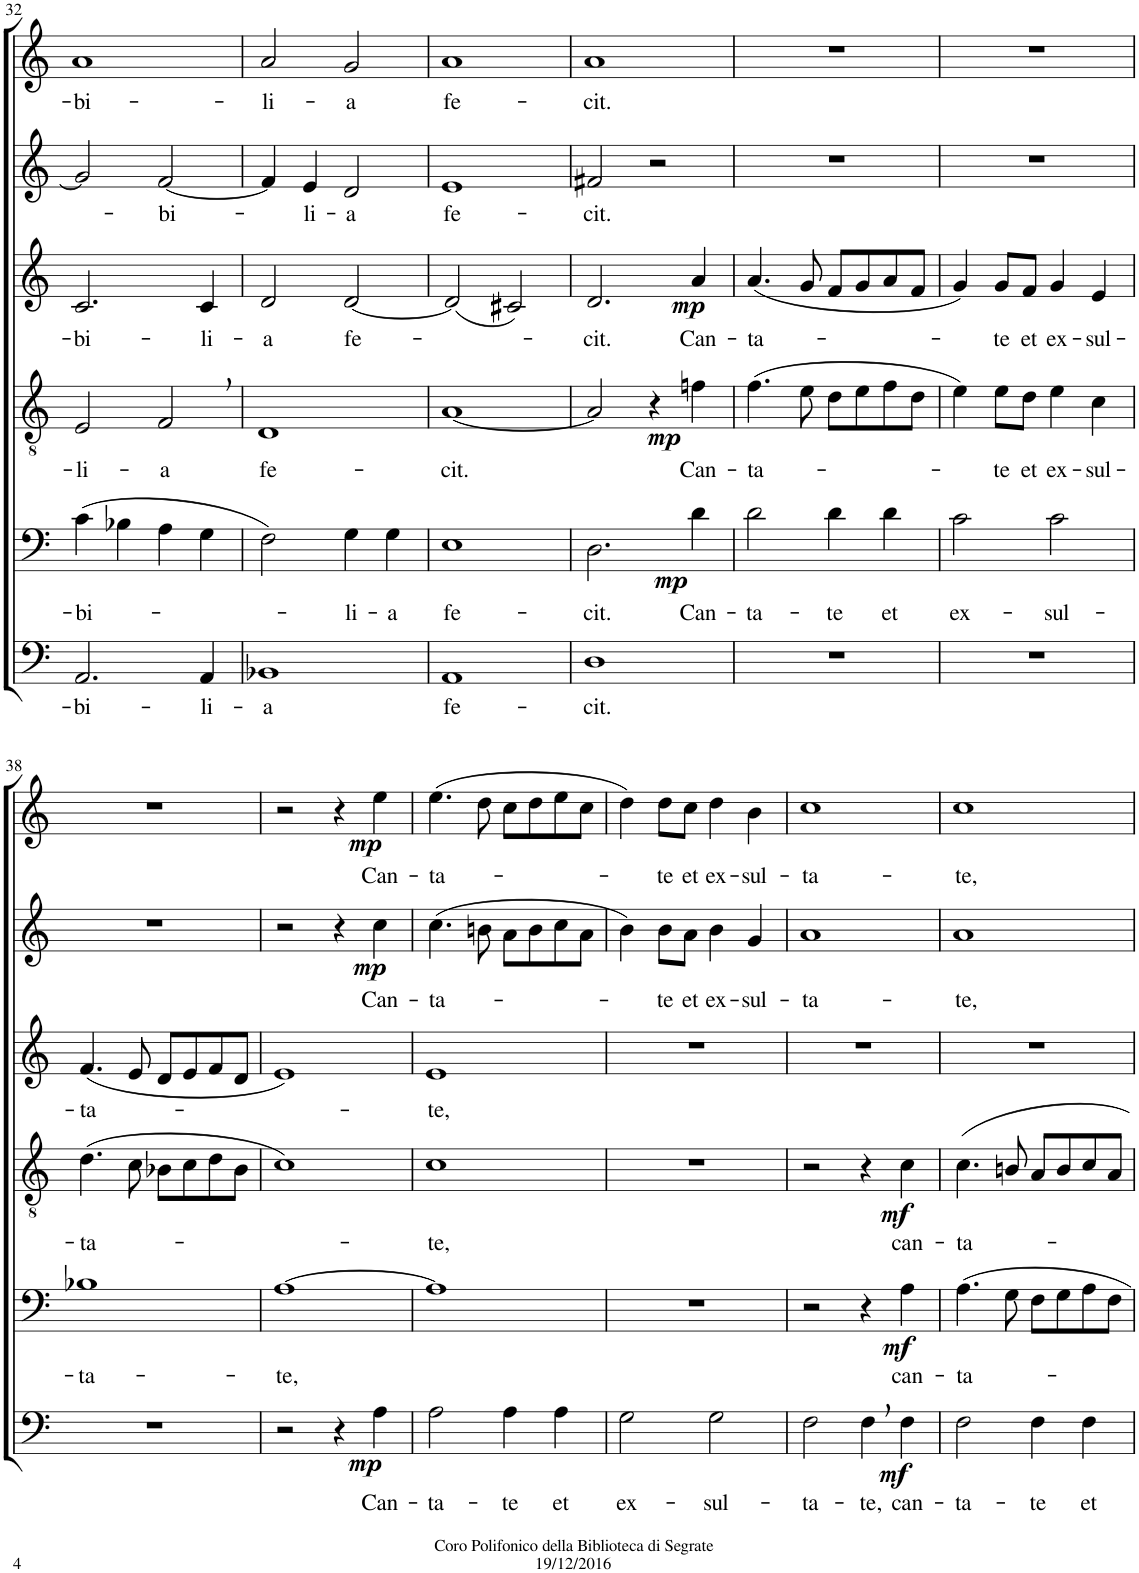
**kern	**text	**dynam	**kern	**text	**dynam	**kern	**text	**dynam	**kern	**text	**dynam	**kern	**text	**dynam	**kern	**text	**dynam
*part6	*part6	*part6	*part5	*part5	*part5	*part4	*part4	*part4	*part3	*part3	*part3	*part2	*part2	*part2	*part1	*part1	*part1
*staff6	*staff6	*staff6	*staff5	*staff5	*staff5	*staff4	*staff4	*staff4	*staff3	*staff3	*staff3	*staff2	*staff2	*staff2	*staff1	*staff1	*staff1
*I"Bassi	*	*	*I"Tenori II	*	*	*I"Tenori I	*	*	*I"Contralti	*	*	*I"Soprani II	*	*	*I"Soprani I	*	*
!!LO:PB:g=z
*clefF4	*	*	*clefF4	*	*	*clefGv2	*	*	*clefG2	*	*	*clefG2	*	*	*clefG2	*	*
*	*	*	*	*	*	*	*	*	*	*	*	*Trd1c2	*	*	*Trd1c2	*	*
*k[]	*	*	*k[]	*	*	*k[]	*	*	*k[]	*	*	*k[]	*	*	*k[]	*	*
*M2/2	*	*	*M2/2	*	*	*M2/2	*	*	*M2/2	*	*	*M2/2	*	*	*M2/2	*	*
=32	=32	=32	=32	=32	=32	=32	=32	=32	=32	=32	=32	=32	=32	=32	=32	=32	=32
!	!LO:LY:b	!	!	!LO:LY:b	!	!	!LO:LY:b	!	!	!LO:LY:b	!	!	!	!	!	!LO:LY:b	!
2.AA/	-bi-	.	(4c\	-bi-	.	2E/	-li-	.	2.c/	-bi-	.	2g/]	.	.	1a	-bi-	.
.	.	.	4B-X\	.	.	.	.	.	.	.	.	.	.	.	.	.	.
!	!	!	!	!	!	!	!LO:LY:b	!	!	!	!	!	!LO:LY:b	!	!	!	!
.	.	.	4A\	.	.	2F,/	-a	.	.	.	.	[2f/	-bi-	.	.	.	.
!	!LO:LY:b	!	!	!	!	!	!	!	!	!LO:LY:b	!	!	!	!	!	!	!
4AA/	-li-	.	4G\	.	.	.	.	.	4c/	-li-	.	.	.	.	.	.	.
=33	=33	=33	=33	=33	=33	=33	=33	=33	=33	=33	=33	=33	=33	=33	=33	=33	=33
!	!LO:LY:b	!	!	!	!	!	!LO:LY:b	!	!	!LO:LY:b	!	!	!	!	!	!LO:LY:b	!
1BB-X	-a	.	2F\)	.	.	1D	fe-	.	2d/	-a	.	4f/]	.	.	2a/	-li-	.
!	!	!	!	!	!	!	!	!	!	!	!	!	!LO:LY:b	!	!	!	!
.	.	.	.	.	.	.	.	.	.	.	.	4e/	-li-	.	.	.	.
!	!	!	!	!LO:LY:b	!	!	!	!	!	!LO:LY:b	!	!	!LO:LY:b	!	!	!LO:LY:b	!
.	.	.	4G\	-li-	.	.	.	.	[2d/	fe-	.	2d/	-a	.	2g/	-a	.
!	!	!	!	!LO:LY:b	!	!	!	!	!	!	!	!	!	!	!	!	!
.	.	.	4G\	-a	.	.	.	.	.	.	.	.	.	.	.	.	.
=34	=34	=34	=34	=34	=34	=34	=34	=34	=34	=34	=34	=34	=34	=34	=34	=34	=34
!	!LO:LY:b	!	!	!LO:LY:b	!	!	!LO:LY:b	!	!	!	!	!	!LO:LY:b	!	!	!LO:LY:b	!
1AA	fe-	.	1E	fe-	.	[1A	-cit.	.	(2d/]	.	.	1e	fe-	.	1a	fe-	.
.	.	.	.	.	.	.	.	.	2c#X/)	.	.	.	.	.	.	.	.
=35	=35	=35	=35	=35	=35	=35	=35	=35	=35	=35	=35	=35	=35	=35	=35	=35	=35
!	!LO:LY:b	!	!	!LO:LY:b	!	!	!	!	!	!LO:LY:b	!	!	!LO:LY:b	!	!	!LO:LY:b	!
1D	-cit.	.	2.D\	-cit.	.	2A/]	.	.	2.d/	-cit.	.	2f#X/	-cit.	.	1a	-cit.	.
!	!	!	!	!	!	!	!	!LO:DY:b	!	!	!	!	!	!	!	!	!
.	.	.	.	.	.	4r	.	mp	.	.	.	2r	.	.	.	.	.
!	!	!	!	!LO:LY:b	!LO:DY:b	!	!LO:LY:b	!	!	!LO:LY:b	!LO:DY:b	!	!	!	!	!	!
.	.	.	4d\	Can-	mp	4fn\	Can-	.	4a/	Can-	mp	.	.	.	.	.	.
=36	=36	=36	=36	=36	=36	=36	=36	=36	=36	=36	=36	=36	=36	=36	=36	=36	=36
!	!	!	!	!LO:LY:b	!	!	!LO:LY:b	!	!	!LO:LY:b	!	!	!	!	!	!	!
1r	.	.	2d\	-ta-	.	(4.f\	-ta-	.	(4.a/	-ta-	.	1r	.	.	1r	.	.
.	.	.	.	.	.	8e\	.	.	8g/	.	.	.	.	.	.	.	.
!	!	!	!	!LO:LY:b	!	!	!	!	!	!	!	!	!	!	!	!	!
.	.	.	4d\	-te	.	8d\L	.	.	8f/L	.	.	.	.	.	.	.	.
.	.	.	.	.	.	8e\	.	.	8g/	.	.	.	.	.	.	.	.
!	!	!	!	!LO:LY:b	!	!	!	!	!	!	!	!	!	!	!	!	!
.	.	.	4d\	et	.	8f\	.	.	8a/	.	.	.	.	.	.	.	.
.	.	.	.	.	.	8d\J	.	.	8f/J	.	.	.	.	.	.	.	.
=37	=37	=37	=37	=37	=37	=37	=37	=37	=37	=37	=37	=37	=37	=37	=37	=37	=37
!	!	!	!	!LO:LY:b	!	!	!	!	!	!	!	!	!	!	!	!	!
1r	.	.	2c\	ex-	.	4e\)	.	.	4g/)	.	.	1r	.	.	1r	.	.
!	!	!	!	!	!	!	!LO:LY:b	!	!	!LO:LY:b	!	!	!	!	!	!	!
.	.	.	.	.	.	8e\L	-te	.	8g/L	-te	.	.	.	.	.	.	.
!	!	!	!	!	!	!	!LO:LY:b	!	!	!LO:LY:b	!	!	!	!	!	!	!
.	.	.	.	.	.	8d\J	et	.	8f/J	et	.	.	.	.	.	.	.
!	!	!	!	!LO:LY:b	!	!	!LO:LY:b	!	!	!LO:LY:b	!	!	!	!	!	!	!
.	.	.	2c\	-sul-	.	4e\	ex-	.	4g/	ex-	.	.	.	.	.	.	.
!	!	!	!	!	!	!	!LO:LY:b	!	!	!LO:LY:b	!	!	!	!	!	!	!
.	.	.	.	.	.	4c\	-sul-	.	4e/	-sul-	.	.	.	.	.	.	.
!!LO:LB:g=z
=38	=38	=38	=38	=38	=38	=38	=38	=38	=38	=38	=38	=38	=38	=38	=38	=38	=38
!	!	!	!	!LO:LY:b	!	!	!LO:LY:b	!	!	!LO:LY:b	!	!	!	!	!	!	!
1r	.	.	1B-X	-ta-	.	(4.d\	-ta-	.	(4.f/	-ta-	.	1r	.	.	1r	.	.
.	.	.	.	.	.	8c\	.	.	8e/	.	.	.	.	.	.	.	.
.	.	.	.	.	.	8B-X\L	.	.	8d/L	.	.	.	.	.	.	.	.
.	.	.	.	.	.	8c\	.	.	8e/	.	.	.	.	.	.	.	.
.	.	.	.	.	.	8d\	.	.	8f/	.	.	.	.	.	.	.	.
.	.	.	.	.	.	8B-\J	.	.	8d/J	.	.	.	.	.	.	.	.
=39	=39	=39	=39	=39	=39	=39	=39	=39	=39	=39	=39	=39	=39	=39	=39	=39	=39
!	!	!	!	!LO:LY:b	!	!	!	!	!	!	!	!	!	!	!	!	!
2r	.	.	[1A	-te,	.	1c)	.	.	1e)	.	.	2r	.	.	2r	.	.
4r	.	.	.	.	.	.	.	.	.	.	.	4r	.	.	4r	.	.
!	!LO:LY:b	!LO:DY:b	!	!	!	!	!	!	!	!	!	!	!LO:LY:b	!LO:DY:b	!	!LO:LY:b	!LO:DY:b
4A\	Can-	mp	.	.	.	.	.	.	.	.	.	4cc\	Can-	mp	4ee\	Can-	mp
=40	=40	=40	=40	=40	=40	=40	=40	=40	=40	=40	=40	=40	=40	=40	=40	=40	=40
!	!LO:LY:b	!	!	!	!	!	!LO:LY:b	!	!	!LO:LY:b	!	!	!LO:LY:b	!	!	!LO:LY:b	!
2A\	-ta-	.	1A]	.	.	1c	-te,	.	1e	-te,	.	(4.cc\	-ta-	.	(4.ee\	-ta-	.
.	.	.	.	.	.	.	.	.	.	.	.	8bn\	.	.	8dd\	.	.
!	!LO:LY:b	!	!	!	!	!	!	!	!	!	!	!	!	!	!	!	!
4A\	-te	.	.	.	.	.	.	.	.	.	.	8a\L	.	.	8cc\L	.	.
.	.	.	.	.	.	.	.	.	.	.	.	8b\	.	.	8dd\	.	.
!	!LO:LY:b	!	!	!	!	!	!	!	!	!	!	!	!	!	!	!	!
4A\	et	.	.	.	.	.	.	.	.	.	.	8cc\	.	.	8ee\	.	.
.	.	.	.	.	.	.	.	.	.	.	.	8a\J	.	.	8cc\J	.	.
=41	=41	=41	=41	=41	=41	=41	=41	=41	=41	=41	=41	=41	=41	=41	=41	=41	=41
!	!LO:LY:b	!	!	!	!	!	!	!	!	!	!	!	!	!	!	!	!
2G\	ex-	.	1r	.	.	1r	.	.	1r	.	.	4b\)	.	.	4dd\)	.	.
!	!	!	!	!	!	!	!	!	!	!	!	!	!LO:LY:b	!	!	!LO:LY:b	!
.	.	.	.	.	.	.	.	.	.	.	.	8b\L	-te	.	8dd\L	-te	.
!	!	!	!	!	!	!	!	!	!	!	!	!	!LO:LY:b	!	!	!LO:LY:b	!
.	.	.	.	.	.	.	.	.	.	.	.	8a\J	et	.	8cc\J	et	.
!	!LO:LY:b	!	!	!	!	!	!	!	!	!	!	!	!LO:LY:b	!	!	!LO:LY:b	!
2G\	-sul-	.	.	.	.	.	.	.	.	.	.	4b\	ex-	.	4dd\	ex-	.
!	!	!	!	!	!	!	!	!	!	!	!	!	!LO:LY:b	!	!	!LO:LY:b	!
.	.	.	.	.	.	.	.	.	.	.	.	4g/	-sul-	.	4b\	-sul-	.
=42	=42	=42	=42	=42	=42	=42	=42	=42	=42	=42	=42	=42	=42	=42	=42	=42	=42
!	!LO:LY:b	!	!	!	!	!	!	!	!	!	!	!	!LO:LY:b	!	!	!LO:LY:b	!
2F\	-ta-	.	2r	.	.	2r	.	.	1r	.	.	1a	-ta-	.	1cc	-ta-	.
!	!LO:LY:b	!	!	!	!	!	!	!	!	!	!	!	!	!	!	!	!
4F,\	-te,	.	4r	.	.	4r	.	.	.	.	.	.	.	.	.	.	.
!	!LO:LY:b	!LO:DY:b	!	!LO:LY:b	!LO:DY:b	!	!LO:LY:b	!LO:DY:b	!	!	!	!	!	!	!	!	!
4F\	can-	mf	4A\	can-	mf	4c\	can-	mf	.	.	.	.	.	.	.	.	.
=43	=43	=43	=43	=43	=43	=43	=43	=43	=43	=43	=43	=43	=43	=43	=43	=43	=43
!	!LO:LY:b	!	!	!LO:LY:b	!	!	!LO:LY:b	!	!	!	!	!	!LO:LY:b	!	!	!LO:LY:b	!
2F\	-ta-	.	4.A\	-ta-	.	4.c\	-ta-	.	1r	.	.	1a	-te,	.	1cc	-te,	.
.	.	.	8G\	.	.	8Bn/	.	.	.	.	.	.	.	.	.	.	.
!	!LO:LY:b	!	!	!	!	!	!	!	!	!	!	!	!	!	!	!	!
4F\	-te	.	8F\L	.	.	8A/L	.	.	.	.	.	.	.	.	.	.	.
.	.	.	8G\	.	.	8B/	.	.	.	.	.	.	.	.	.	.	.
!	!LO:LY:b	!	!	!	!	!	!	!	!	!	!	!	!	!	!	!	!
4F\	et	.	8A\	.	.	8c/	.	.	.	.	.	.	.	.	.	.	.
.	.	.	8F\J	.	.	8A/J	.	.	.	.	.	.	.	.	.	.	.
=	=	=	=	=	=	=	=	=	=	=	=	=	=	=	=	=	=
*-	*-	*-	*-	*-	*-	*-	*-	*-	*-	*-	*-	*-	*-	*-	*-	*-	*-
